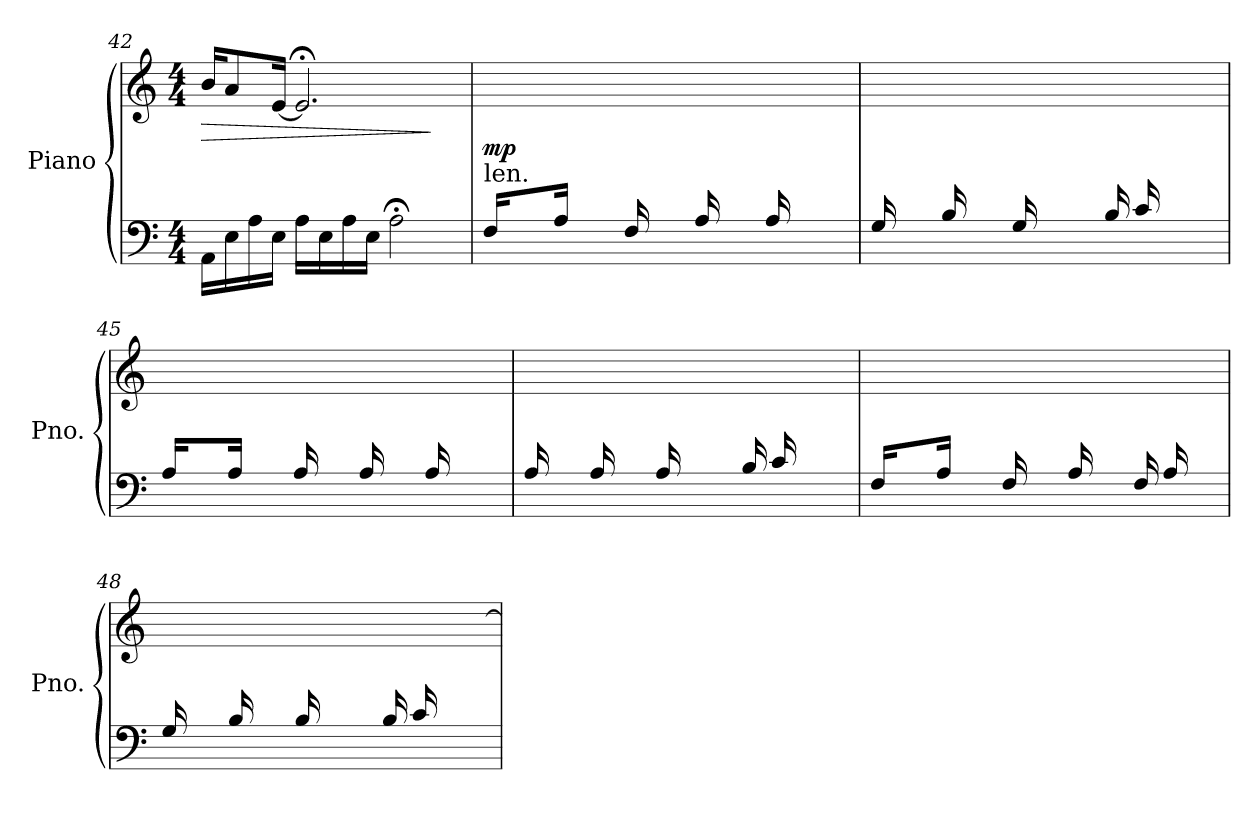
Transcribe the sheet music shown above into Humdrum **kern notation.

**kern	**kern	**dynam
*part1	*part1	*part1
*staff2	*staff1	*staff1/2
*I"Piano	*	*
*I'Pno.	*	*
!!LO:LB:g=z
*clefF4	*clefG2	*
*k[]	*k[]	*
*M4/4	*M4/4	*
=42	=42	=42
!	!	!LO:HP:b
16AA\LL	16b/KL	>
16E\	8a/	.
16A\	.	.
16E\JJ	[16e/Jk	.
16A\LL	2.e;</]	.
16E\	.	.
16A\	.	.
16E\JJ	.	.
2A;<\	.	.
.	.	]
=43	=43	=43
*^	*	*
!LO:TX:a:t=len.	!	!	!
!	!	!	!LO:DY:b
16F/LL	1ryy	16ryy	mp
8ryy	.	16e\	.
.	.	16a\	.
16A/JJ	.	16ryy	.
8ryy	.	16e\LL	.
.	.	16a\	.
16F/	.	16ryy	.
8ryy	.	16e\JJ	.
.	.	16a\LL	.
16A/	.	16ryy	.
8ryy	.	16e\	.
.	.	16a\JJ	.
16A/LL	.	16ryy	.
8.ryy	.	16e\	.
.	.	16a\	.
.	.	16e\JJ	.
=44	=44	=44	=44
16G/LL	1ryy	16ryy	.
8ryy	.	16e\	.
.	.	16a\	.
16B/JJ	.	16ryy	.
8ryy	.	16e\LL	.
.	.	16a\	.
16G/	.	16ryy	.
4ryy	.	16e\JJ	.
.	.	8.a\L	.
16B/Jk	.	8ryy	.
16c/LL	.	.	.
8.ryy	.	16e\	.
.	.	16g\	.
.	.	16b\JJ	.
!!LO:LB:g=z
=45	=45	=45	=45
16A/LL	1ryy	16ryy	.
8ryy	.	16e\	.
.	.	16a\	.
16A/JJ	.	16ryy	.
8ryy	.	16e\LL	.
.	.	16a\	.
16A/	.	16ryy	.
8ryy	.	16e\JJ	.
.	.	16a\LL	.
16A/	.	16ryy	.
8ryy	.	16e\	.
.	.	16a\JJ	.
16A/LL	.	16ryy	.
8.ryy	.	16e\	.
.	.	16b\	.
.	.	16e\JJ	.
=46	=46	=46	=46
16A/LL	1ryy	16ryy	.
8ryy	.	16e\	.
.	.	16a\	.
16A/JJ	.	16ryy	.
8ryy	.	16e\LL	.
.	.	16a\	.
16A/	.	16ryy	.
4ryy	.	16e\JJ	.
.	.	8.a\L	.
16B/Jk	.	8ryy	.
16c/LL	.	.	.
8.ryy	.	16e\	.
.	.	16g\	.
.	.	16b\JJ	.
=47	=47	=47	=47
16F/LL	1ryy	16ryy	.
8ryy	.	16e\	.
.	.	16a\	.
16A/JJ	.	16ryy	.
8ryy	.	16e\LL	.
.	.	16a\	.
16F/	.	16ryy	.
8ryy	.	16e\JJ	.
.	.	16a\LL	.
16A/	.	16ryy	.
8ryy	.	16e\	.
.	.	16a\JJ	.
16F/LL	.	8ryy	.
16A/	.	.	.
8ryy	.	16e\	.
.	.	16a\JJ	.
!!LO:PB:g=z
=48	=48	=48	=48
16G/LL	1ryy	16ryy	.
8ryy	.	16e\	.
.	.	16a\	.
16B/JJ	.	16ryy	.
8ryy	.	16e\LL	.
.	.	16a\	.
16B/	.	16ryy	.
4ryy	.	16e\JJ	.
.	.	8.a\L	.
16B/Jk	.	8ryy	.
16c/LL	.	.	.
8.ryy	.	16e\	.
.	.	16g\	.
.	.	[16b\JJ	.
*v	*v	*	*
=	=	=
*-	*-	*-
